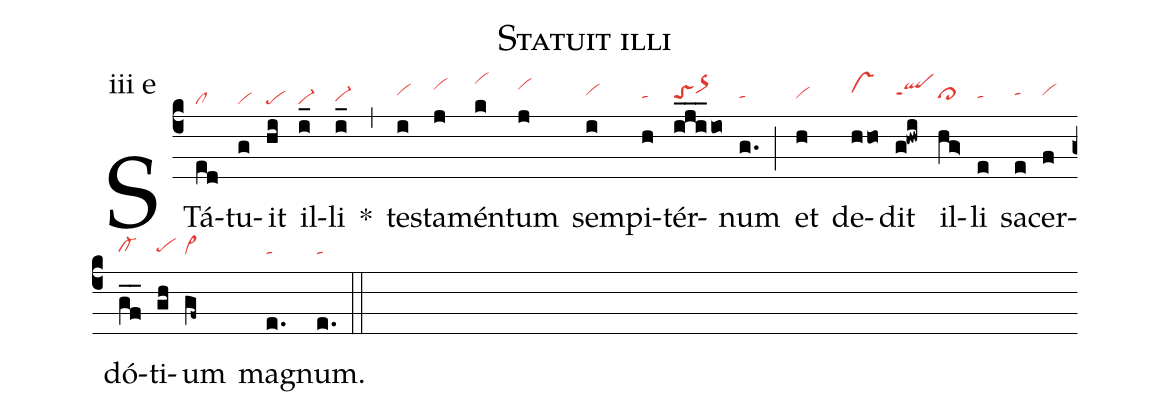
name: Statuit illi;
annotation: iii e;
mode: 3;
nabc-lines: 1;
%%
(c4)
STá(ed|cl)tu(g|vi)it(hi|pe) il(i_|vi-)li(i_|vi-hg) *(,)
te(i|vihi)sta(j|vihk)mén(k|vihm)tum(j|vihk) sem(i|vihi)pi(h|tahh)tér(iji___io>|toShhor>hj)num(g.|tahh) (;)
et(h|vihh) de(hho|vshj)dit(g!hwi|qlhippt1) il(hg>|cl>hh)li(e|tahh) sa(e|tahi)cer(f|vihi)dó(gf__|cl-hi)ti(gh|pehi)um(gf~|vi>hh) ma(e.|tahh)gnum.(e.|tahh) (::)
